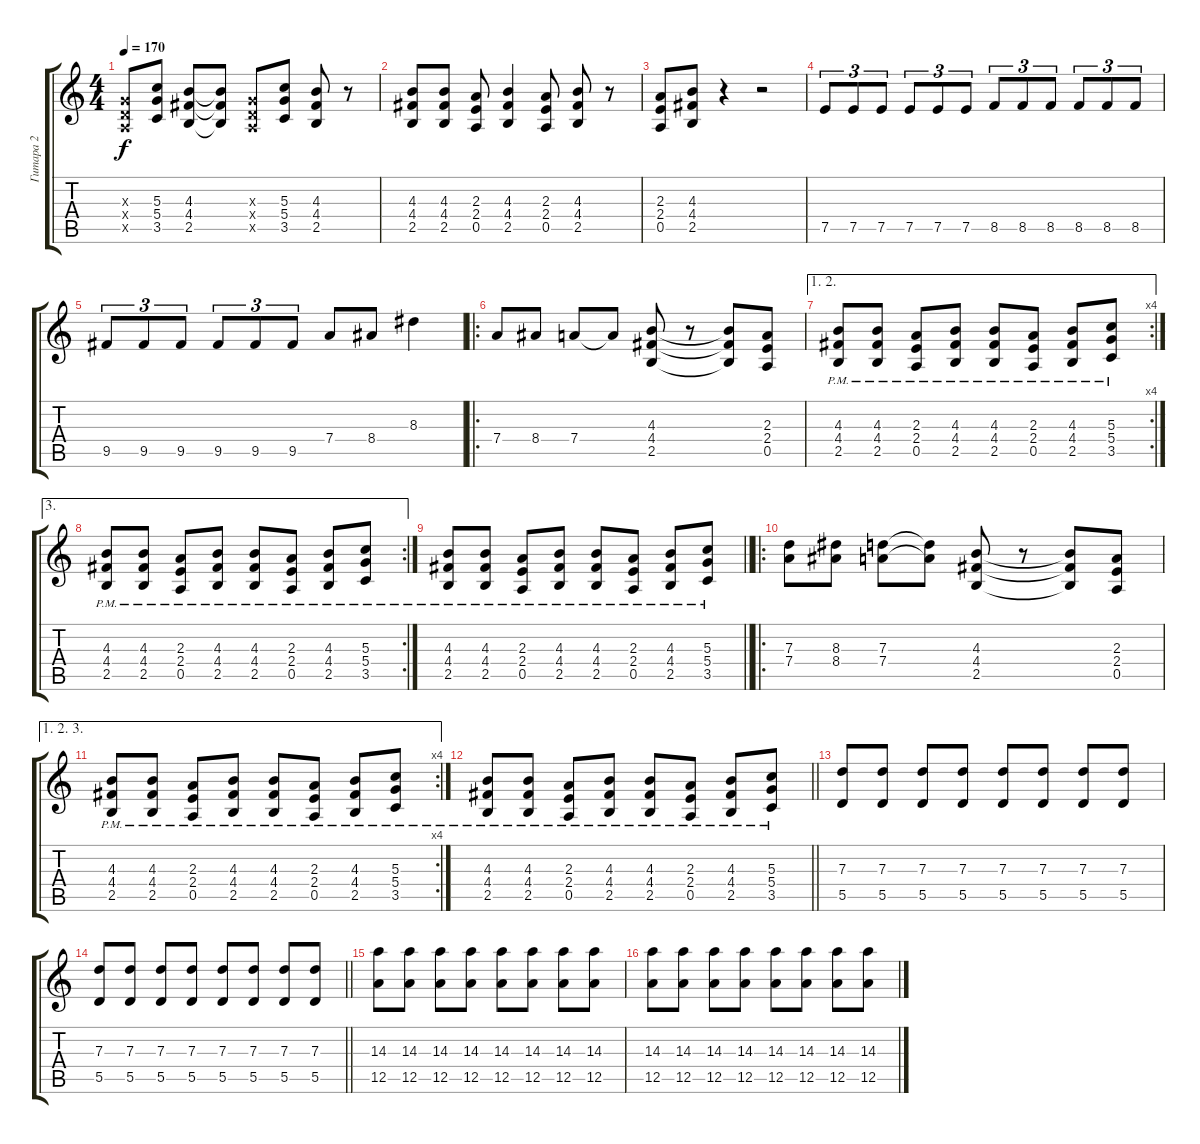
\track ("Гитара 2" "Гитара 2") {instrument overdrivenguitar}
\staff {score tabs}
\tuning (E4 B3 G3 D3 A2 E2) {hide}
\ts (4 4)
\tempo 170
\clef g2
\ks c
(0.3{x} 0.4{x} 0.5{x}).8{dy f} (5.3 5.4 3.5).8 (4.3 4.4 2.5).8 (4.3{t} 4.4{t} 2.5{t}).8 (0.3{x} 0.4{x} 0.5{x}).8 (5.3 5.4 3.5).8 (4.3 4.4 2.5).8 r.8 |
(4.3 4.4 2.5).8 (4.3 4.4 2.5).8 (2.3 2.4 0.5).8 (4.3 4.4 2.5).4 (2.3 2.4 0.5).8 (4.3 4.4 2.5).8 r.8 |
(2.3 2.4 0.5).8 (4.3 4.4 2.5).8 r.4 r.2 |
7.5.8{tu (3 2)} 7.5.8{tu (3 2)} 7.5.8{tu (3 2)} 7.5.8{tu (3 2)} 7.5.8{tu (3 2)} 7.5.8{tu (3 2)} 8.5.8{tu (3 2)} 8.5.8{tu (3 2)} 8.5.8{tu (3 2)} 8.5.8{tu (3 2)} 8.5.8{tu (3 2)} 8.5.8{tu (3 2)} |
9.5.8{tu (3 2)} 9.5.8{tu (3 2)} 9.5.8{tu (3 2)} 9.5.8{tu (3 2)} 9.5.8{tu (3 2)} 9.5.8{tu (3 2)} 7.4.8 8.4.8 8.3.4 |
\ro
7.4.8 8.4.8 7.4.8 7.4{t}.8 (4.3 4.4 2.5).8 r.8 (4.3{t} 4.4{t} 2.5{t}).8 (2.3 2.4 0.5).8 |
\ae (1 2)
\rc 4
(4.3 4.4 2.5{pm}).8 (4.3 4.4 2.5{pm}).8 (2.3{pm} 2.4 0.5).8 (4.3 4.4 2.5{pm}).8 (4.3 4.4 2.5{pm}).8 (2.3{pm} 2.4 0.5).8 (4.3{pm} 4.4 2.5).8 (5.3{pm} 5.4 3.5).8 |
\ae 3
\rc 2
(4.3 4.4 2.5{pm}).8 (4.3 4.4 2.5{pm}).8 (2.3{pm} 2.4 0.5).8 (4.3 4.4 2.5{pm}).8 (4.3 4.4 2.5{pm}).8 (2.3{pm} 2.4 0.5).8 (4.3{pm} 4.4 2.5).8 (5.3{pm} 5.4 3.5).8 |
\barLineRight lightlight
(4.3 4.4 2.5{pm}).8 (4.3 4.4 2.5{pm}).8 (2.3{pm} 2.4 0.5).8 (4.3 4.4 2.5{pm}).8 (4.3 4.4 2.5{pm}).8 (2.3{pm} 2.4 0.5).8 (4.3{pm} 4.4 2.5).8 (5.3{pm} 5.4 3.5).8 |
\ro
(7.3 7.4).8 (8.3 8.4).8 (7.3 7.4).8 (7.3{t} 7.4{t}).8 (4.3 4.4 2.5).8 r.8 (4.3{t} 4.4{t} 2.5{t}).8 (2.3 2.4 0.5).8 |
\ae (1 2 3)
\rc 4
(4.3 4.4 2.5{pm}).8 (4.3 4.4 2.5{pm}).8 (2.3{pm} 2.4 0.5).8 (4.3 4.4 2.5{pm}).8 (4.3 4.4 2.5{pm}).8 (2.3{pm} 2.4 0.5).8 (4.3{pm} 4.4 2.5).8 (5.3{pm} 5.4 3.5).8 |
\barLineRight lightlight
(4.3 4.4 2.5{pm}).8 (4.3 4.4 2.5{pm}).8 (2.3{pm} 2.4 0.5).8 (4.3 4.4 2.5{pm}).8 (4.3 4.4 2.5{pm}).8 (2.3{pm} 2.4 0.5).8 (4.3{pm} 4.4 2.5).8 (5.3{pm} 5.4 3.5).8 |
(7.3 5.5).8 (7.3 5.5).8 (7.3 5.5).8 (7.3 5.5).8 (7.3 5.5).8 (7.3 5.5).8 (7.3 5.5).8 (7.3 5.5).8 |
\barLineRight lightlight
(7.3 5.5).8 (7.3 5.5).8 (7.3 5.5).8 (7.3 5.5).8 (7.3 5.5).8 (7.3 5.5).8 (7.3 5.5).8 (7.3 5.5).8 |
(14.3 12.5).8 (14.3 12.5).8 (14.3 12.5).8 (14.3 12.5).8 (14.3 12.5).8 (14.3 12.5).8 (14.3 12.5).8 (14.3 12.5).8 |
(14.3 12.5).8 (14.3 12.5).8 (14.3 12.5).8 (14.3 12.5).8 (14.3 12.5).8 (14.3 12.5).8 (14.3 12.5).8 (14.3 12.5).8
